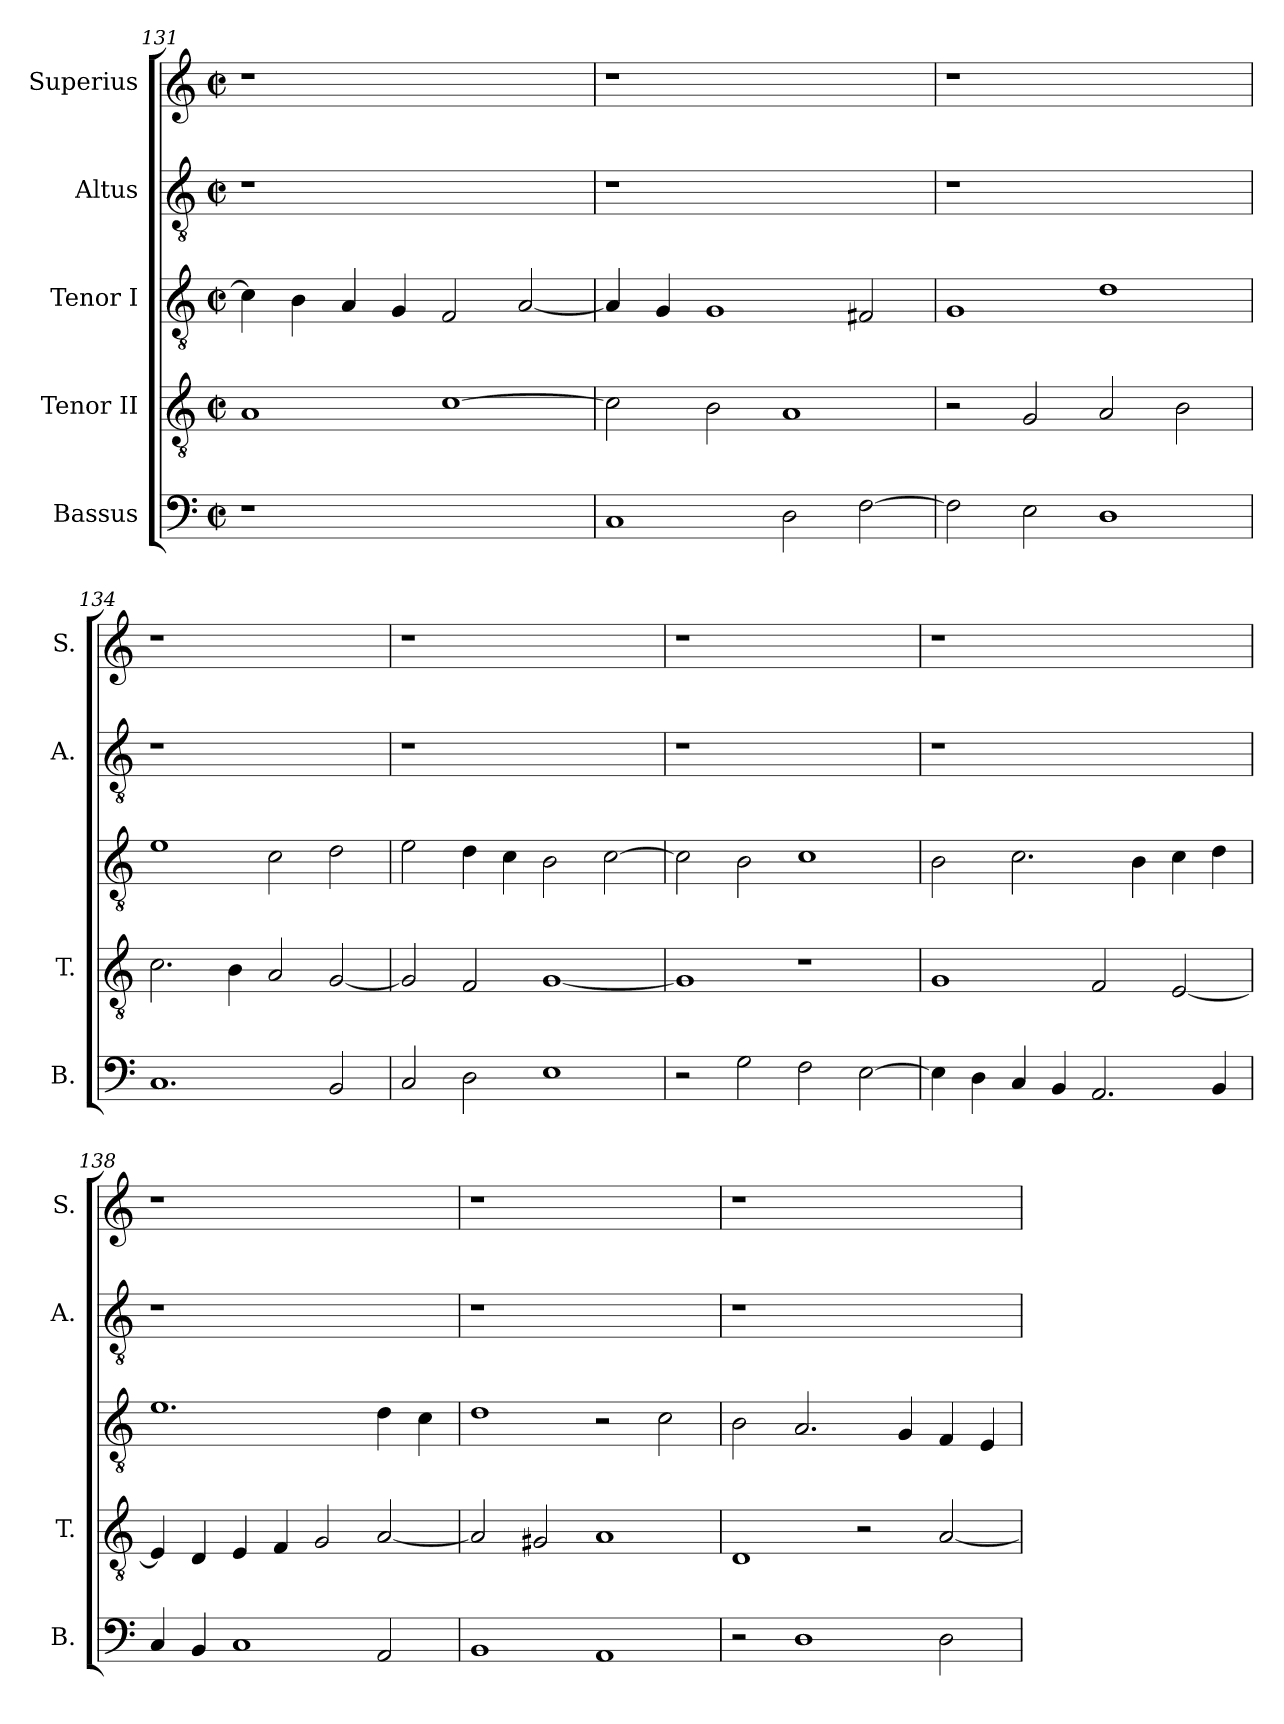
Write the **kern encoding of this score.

**kern	**kern	**kern	**kern	**kern
*part5	*part4	*part3	*part2	*part1
*staff5	*staff4	*staff3	*staff2	*staff1
*I"Bassus	*I"Tenor II	*I"Tenor I	*I"Altus	*I"Superius
*I'B.	*I'T.	*	*I'A.	*I'S.
*clefF4	*clefGv2	*clefGv2	*clefGv2	*clefG2
*	*ITrd7c12	*ITrd7c12	*ITrd7c12	*
*k[]	*k[]	*k[]	*k[]	*k[]
*C:	*C:	*C:	*C:	*C:
*M2/2	*M2/2	*M2/2	*M2/2	*M2/2
*met(c|)	*met(c|)	*met(c|)	*met(c|)	*met(c|)
=131	=131	=131	=131	=131
!LO:N:vis=1	!	!	!LO:N:vis=1	!LO:N:vis=1
1r	1AAi	4Ci\]	1r	1r
.	.	4BBi\	.	.
.	.	4AAi/	.	.
.	.	4GGi/	.	.
1ryy	[>1Ci	2FFi/	1ryy	1ryy
.	.	[<2AAi/	.	.
!!LO:LB:g=z
=132	=132	=132	=132	=132
!	!	!	!LO:N:vis=1	!LO:N:vis=1
1Ci	2Ci\]	4AAi/]	1r	1r
.	.	4GGi/	.	.
.	2BBi\	1GGi	.	.
2Di\	1AAi	.	1ryy	1ryy
[>2Fi\	.	2FF#Xi/	.	.
=133	=133	=133	=133	=133
!	!	!	!LO:N:vis=1	!LO:N:vis=1
2Fi\]	2r	1GGi	1r	1r
2Ei\	2GGi/	.	.	.
1Di	2AAi/	1Di	1ryy	1ryy
.	2BBi\	.	.	.
=134	=134	=134	=134	=134
!	!	!	!LO:N:vis=1	!LO:N:vis=1
1.Ci	2.Ci\	1Ei	1r	1r
.	4BBi\	.	.	.
.	2AAi/	2Ci\	1ryy	1ryy
2BBi/	[<2GGi/	2Di\	.	.
=135	=135	=135	=135	=135
!	!	!	!LO:N:vis=1	!LO:N:vis=1
2Ci/	2GGi/]	2Ei\	1r	1r
2Di\	2FFi/	4Di\	.	.
.	.	4Ci\	.	.
1Ei	[<1GGi	2BBi\	1ryy	1ryy
.	.	[>2Ci\	.	.
=136	=136	=136	=136	=136
!	!	!	!LO:N:vis=1	!LO:N:vis=1
2r	1GGi]	2Ci\]	1r	1r
2Gi\	.	2BBi\	.	.
2Fi\	1r	1Ci	1ryy	1ryy
[>2Ei\	.	.	.	.
!!LO:PB:g=z
=137	=137	=137	=137	=137
!	!	!	!LO:N:vis=1	!LO:N:vis=1
4Ei\]	1GGi	2BBi\	1r	1r
4Di\	.	.	.	.
4Ci/	.	2.Ci\	.	.
4BBi/	.	.	.	.
2.AAi/	2FFi/	.	1ryy	1ryy
.	.	4BBi\	.	.
.	[<2EEi/	4Ci\	.	.
4BBi/	.	4Di\	.	.
=138	=138	=138	=138	=138
!	!	!	!LO:N:vis=1	!LO:N:vis=1
4Ci/	4EEi/]	1.Ei	1r	1r
4BBi/	4DDi/	.	.	.
1Ci	4EEi/	.	.	.
.	4FFi/	.	.	.
.	2GGi/	.	1ryy	1ryy
2AAi/	[<2AAi/	4Di\	.	.
.	.	4Ci\	.	.
=139	=139	=139	=139	=139
!	!	!	!LO:N:vis=1	!LO:N:vis=1
1BBi	2AAi/]	1Di	1r	1r
.	2GG#Xi/	.	.	.
1AAi	1AAi	2r	1ryy	1ryy
.	.	2Ci\	.	.
=140	=140	=140	=140	=140
!	!	!	!LO:N:vis=1	!LO:N:vis=1
2r	1DDi	2BBi\	1r	1r
1Di	.	2.AAi/	.	.
.	2r	.	1ryy	1ryy
.	.	4GGi/	.	.
2Di\	[<2AAi/	4FFi/	.	.
.	.	4EEi/	.	.
=	=	=	=	=
*-	*-	*-	*-	*-
